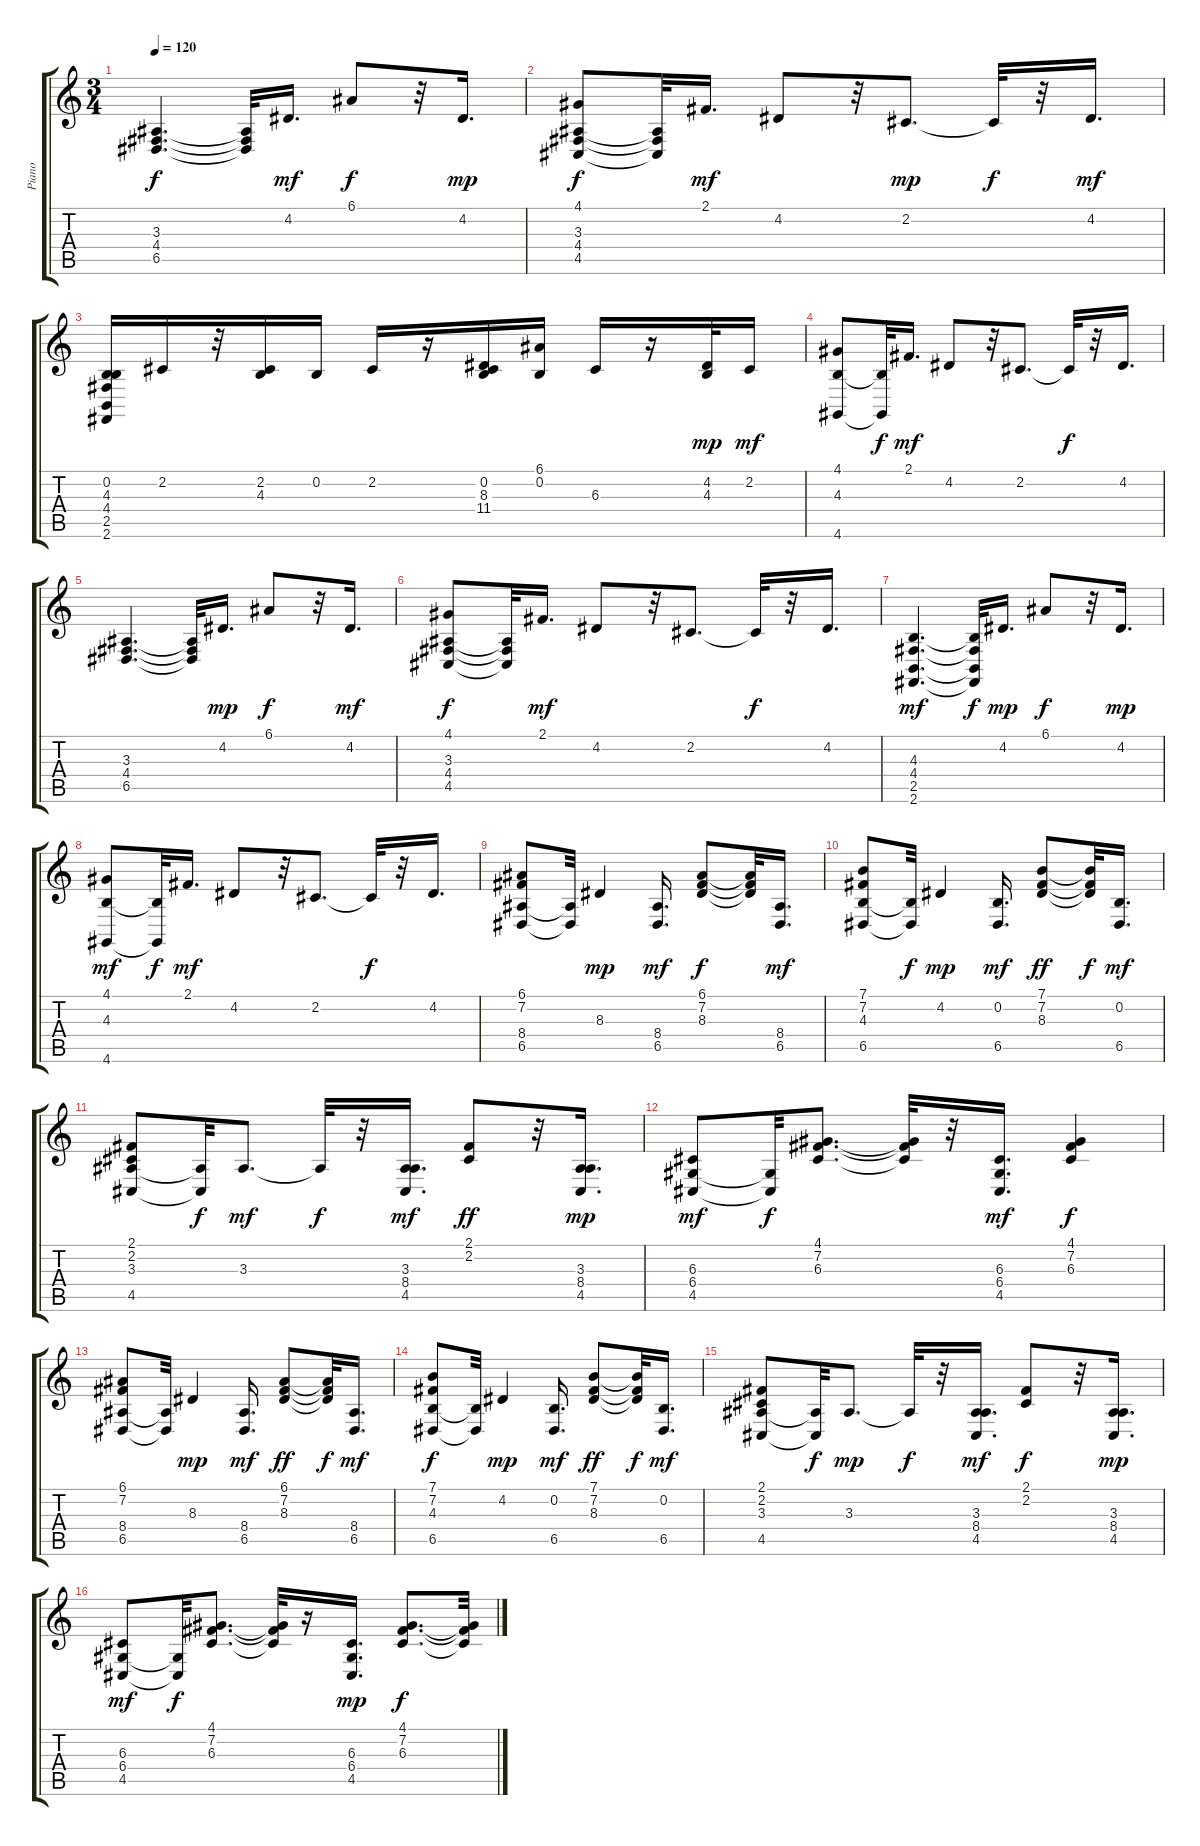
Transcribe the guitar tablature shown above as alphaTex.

\track ("Piano" "Piano") {instrument acousticgrandpiano}
\staff {score tabs}
\tuning (E4 B3 G3 D3 A2 E2) {hide}
\ts (3 4)
\tempo 120
\clef g2
\ks c
(3.3 4.4 6.5).4{d dy f} (3.3{t} 4.4{t} 6.5{t}).32 4.2.16{d dy mf} 6.1.8{dy f} r.32 4.2.16{d dy mp} |
(4.1 3.3 4.4 4.5).8{dy f} (3.3{t} 4.4{t} 4.5{t}).32 2.1.16{d dy mf} 4.2.8 r.32 2.2.8{d dy mp} 2.2{t}.32{dy f} r.32 4.2.16{d dy mf} |
(0.2 4.3 4.4 2.5 2.6).16 2.2.16 r.32 (2.2 4.3).16 0.2.16 2.2.16 r.16 (0.2 8.3 11.4).16 (6.1 0.2).16 6.3.16 r.16 (4.2 4.3).32{dy mp} 2.2.16{dy mf} |
(4.1 4.3 4.6).8 (4.3{t} 4.6{t}).32{dy f} 2.1.16{d dy mf} 4.2.8 r.32 2.2.8{d} 2.2{t}.32{dy f} r.32 4.2.16{d} |
(3.3 4.4 6.5).4{d} (3.3{t} 4.4{t} 6.5{t}).32 4.2.16{d dy mp} 6.1.8{dy f} r.32 4.2.16{d dy mf} |
(4.1 3.3 4.4 4.5).8{dy f} (3.3{t} 4.4{t} 4.5{t}).32 2.1.16{d dy mf} 4.2.8 r.32 2.2.8{d} 2.2{t}.32{dy f} r.32 4.2.16{d} |
(4.3 4.4 2.5 2.6).4{d dy mf} (4.3{t} 4.4{t} 2.5{t} 2.6{t}).32{dy f} 4.2.16{d dy mp} 6.1.8{dy f} r.32 4.2.16{d dy mp} |
(4.1 4.3 4.6).8{dy mf} (4.3{t} 4.6{t}).32{dy f} 2.1.16{d dy mf} 4.2.8 r.32 2.2.8{d} 2.2{t}.32{dy f} r.32 4.2.16{d} |
(6.1 7.2 8.4 6.5).8 (8.4{t} 6.5{t}).32 8.3.4{dy mp} (8.4 6.5).16{d dy mf} (6.1 7.2 8.3).8{dy f} (6.1{t} 7.2{t} 8.3{t}).32 (8.4 6.5).16{d dy mf} |
(7.1 7.2 4.3 6.5).8 (4.3{t} 6.5{t}).32{dy f} 4.2.4{dy mp} (0.2 6.5).16{d dy mf} (7.1 7.2 8.3).8{dy ff} (7.1{t} 7.2{t} 8.3{t}).32{dy f} (0.2 6.5).16{d dy mf} |
(2.1 2.2 3.3 4.5).8 (3.3{t} 4.5{t}).32{dy f} 3.3.8{d dy mf} 3.3{t}.32{dy f} r.32 (3.3 8.4 4.5).16{d dy mf} (2.1 2.2).8{dy ff} r.32 (3.3 8.4 4.5).16{d dy mp} |
(6.3 6.4 4.5).8{dy mf} (6.4{t} 4.5{t}).32{dy f} (4.1 7.2 6.3).8{d} (4.1{t} 7.2{t} 6.3{t}).32 r.32 (6.3 6.4 4.5).16{d dy mf} (4.1 7.2 6.3).4{dy f} |
(6.1 7.2 8.4 6.5).8 (8.4{t} 6.5{t}).32 8.3.4{dy mp} (8.4 6.5).16{d dy mf} (6.1 7.2 8.3).8{dy ff} (6.1{t} 7.2{t} 8.3{t}).32{dy f} (8.4 6.5).16{d dy mf} |
(7.1 7.2 4.3 6.5).8{dy f} (4.3{t} 6.5{t}).32 4.2.4{dy mp} (0.2 6.5).16{d dy mf} (7.1 7.2 8.3).8{dy ff} (7.1{t} 7.2{t} 8.3{t}).32{dy f} (0.2 6.5).16{d dy mf} |
(2.1 2.2 3.3 4.5).8 (3.3{t} 4.5{t}).32{dy f} 3.3.8{d dy mp} 3.3{t}.32{dy f} r.32 (3.3 8.4 4.5).16{d dy mf} (2.1 2.2).8{dy f} r.32 (3.3 8.4 4.5).16{d dy mp} |
(6.3 6.4 4.5).8{dy mf} (6.4{t} 4.5{t}).32{dy f} (4.1 7.2 6.3).8{d} (4.1{t} 7.2{t} 6.3{t}).32 r.16 (6.3 6.4 4.5).16{d dy mp} (4.1 7.2 6.3).8{d dy f} (4.1{t} 7.2{t} 6.3{t}).32
